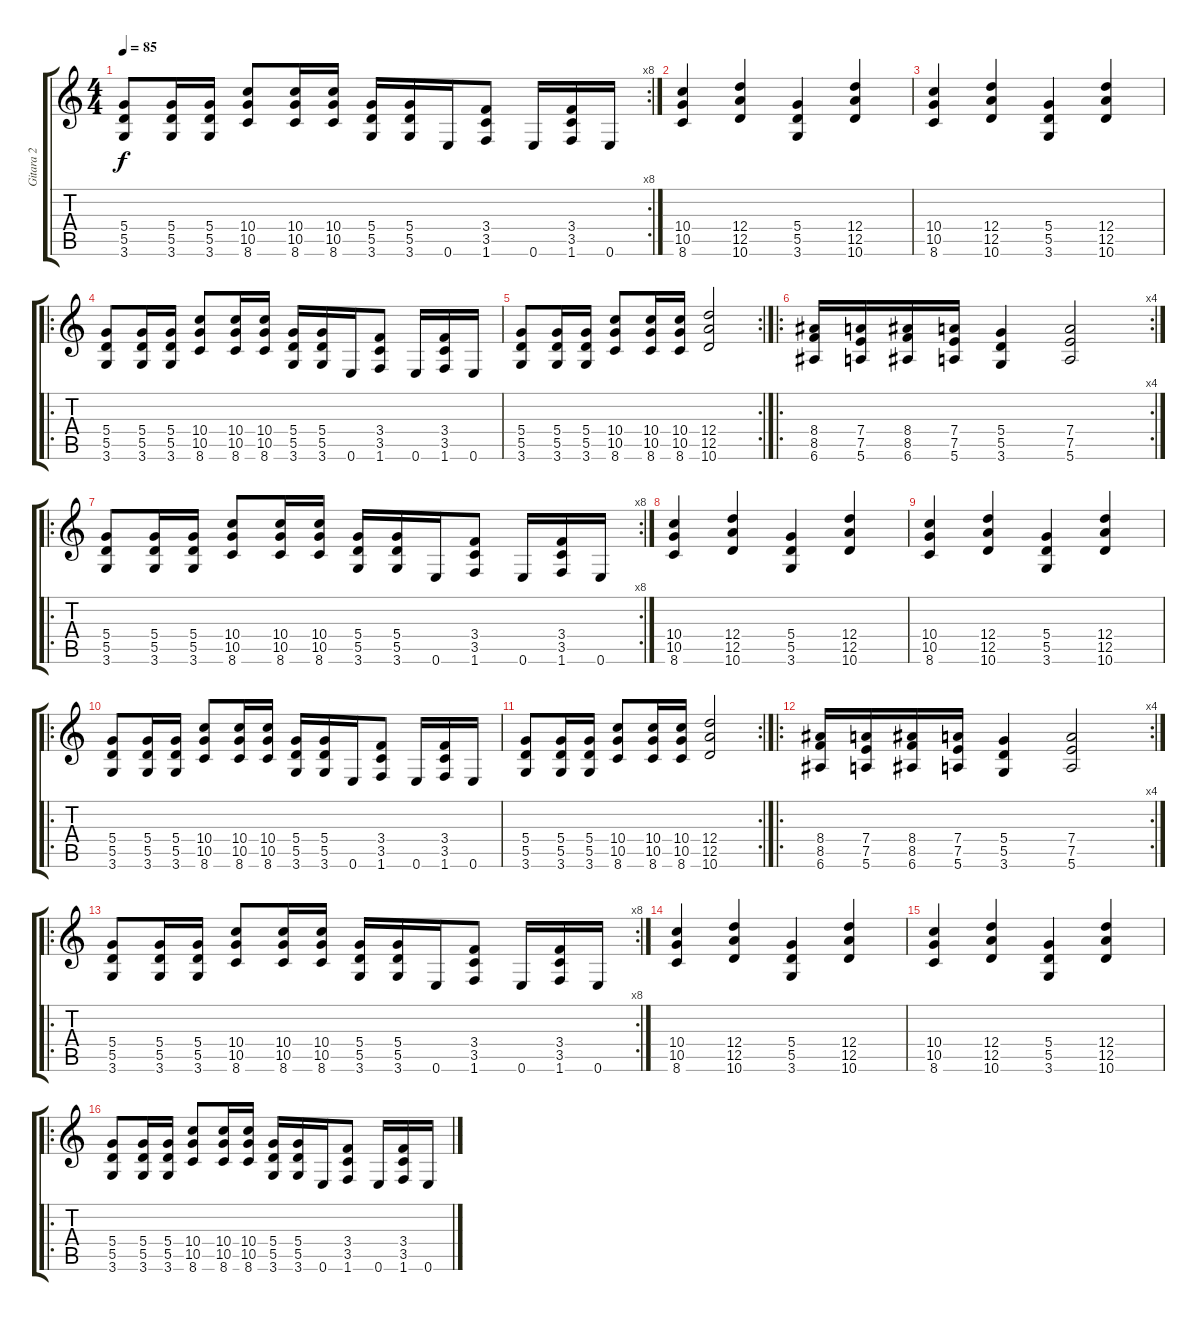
\track ("Gitara 2" "Gitara 2") {instrument overdrivenguitar}
\staff {score tabs}
\tuning (E4 B3 G3 D3 A2 E2) {hide}
\rc 8
\ts (4 4)
\tempo 85
\clef g2
\ks c
(5.4 5.5 3.6).8{dy f instrument overdrivenguitar} (5.4 5.5 3.6).16 (5.4 5.5 3.6).16 (10.4 10.5 8.6).8 (10.4 10.5 8.6).16 (10.4 10.5 8.6).16 (5.4 5.5 3.6).16 (5.4 5.5 3.6).16 0.6.16 (3.4 3.5 1.6).8 0.6.16 (3.4 3.5 1.6).16 0.6.16 |
(10.4 10.5 8.6).4 (12.4 12.5 10.6).4 (5.4 5.5 3.6).4 (12.4 12.5 10.6).4 |
(10.4 10.5 8.6).4 (12.4 12.5 10.6).4 (5.4 5.5 3.6).4 (12.4 12.5 10.6).4 |
\ro
(5.4 5.5 3.6).8 (5.4 5.5 3.6).16 (5.4 5.5 3.6).16 (10.4 10.5 8.6).8 (10.4 10.5 8.6).16 (10.4 10.5 8.6).16 (5.4 5.5 3.6).16 (5.4 5.5 3.6).16 0.6.16 (3.4 3.5 1.6).8 0.6.16 (3.4 3.5 1.6).16 0.6.16 |
\rc 2
(5.4 5.5 3.6).8 (5.4 5.5 3.6).16 (5.4 5.5 3.6).16 (10.4 10.5 8.6).8 (10.4 10.5 8.6).16 (10.4 10.5 8.6).16 (12.4 12.5 10.6).2 |
\ro
\rc 4
(8.4 8.5 6.6).16 (7.4 7.5 5.6).16 (8.4 8.5 6.6).16 (7.4 7.5 5.6).16 (5.4 5.5 3.6).4 (7.4 7.5 5.6).2 |
\ro
\rc 8
(5.4 5.5 3.6).8 (5.4 5.5 3.6).16 (5.4 5.5 3.6).16 (10.4 10.5 8.6).8 (10.4 10.5 8.6).16 (10.4 10.5 8.6).16 (5.4 5.5 3.6).16 (5.4 5.5 3.6).16 0.6.16 (3.4 3.5 1.6).8 0.6.16 (3.4 3.5 1.6).16 0.6.16 |
(10.4 10.5 8.6).4 (12.4 12.5 10.6).4 (5.4 5.5 3.6).4 (12.4 12.5 10.6).4 |
(10.4 10.5 8.6).4 (12.4 12.5 10.6).4 (5.4 5.5 3.6).4 (12.4 12.5 10.6).4 |
\ro
(5.4 5.5 3.6).8 (5.4 5.5 3.6).16 (5.4 5.5 3.6).16 (10.4 10.5 8.6).8 (10.4 10.5 8.6).16 (10.4 10.5 8.6).16 (5.4 5.5 3.6).16 (5.4 5.5 3.6).16 0.6.16 (3.4 3.5 1.6).8 0.6.16 (3.4 3.5 1.6).16 0.6.16 |
\rc 2
(5.4 5.5 3.6).8 (5.4 5.5 3.6).16 (5.4 5.5 3.6).16 (10.4 10.5 8.6).8 (10.4 10.5 8.6).16 (10.4 10.5 8.6).16 (12.4 12.5 10.6).2 |
\ro
\rc 4
(8.4 8.5 6.6).16 (7.4 7.5 5.6).16 (8.4 8.5 6.6).16 (7.4 7.5 5.6).16 (5.4 5.5 3.6).4 (7.4 7.5 5.6).2 |
\ro
\rc 8
(5.4 5.5 3.6).8 (5.4 5.5 3.6).16 (5.4 5.5 3.6).16 (10.4 10.5 8.6).8 (10.4 10.5 8.6).16 (10.4 10.5 8.6).16 (5.4 5.5 3.6).16 (5.4 5.5 3.6).16 0.6.16 (3.4 3.5 1.6).8 0.6.16 (3.4 3.5 1.6).16 0.6.16 |
(10.4 10.5 8.6).4 (12.4 12.5 10.6).4 (5.4 5.5 3.6).4 (12.4 12.5 10.6).4 |
(10.4 10.5 8.6).4 (12.4 12.5 10.6).4 (5.4 5.5 3.6).4 (12.4 12.5 10.6).4 |
\ro
(5.4 5.5 3.6).8 (5.4 5.5 3.6).16 (5.4 5.5 3.6).16 (10.4 10.5 8.6).8 (10.4 10.5 8.6).16 (10.4 10.5 8.6).16 (5.4 5.5 3.6).16 (5.4 5.5 3.6).16 0.6.16 (3.4 3.5 1.6).8 0.6.16 (3.4 3.5 1.6).16 0.6.16
